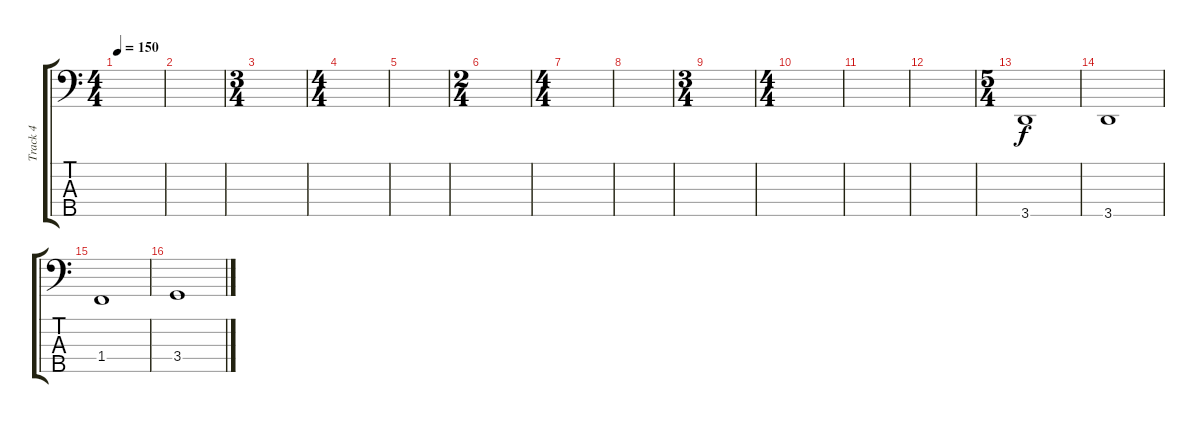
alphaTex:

\track ("Track 4" "Track 4") {instrument electricbassfinger}
\staff {score tabs}
\tuning (G2 D2 A1 E1 B0) {hide}
\ts (4 4)
\tempo 150
\clef f4
\ks c
|
|
\ts (3 4)
|
\ts (4 4)
|
|
\ts (2 4)
|
\ts (4 4)
|
|
\ts (3 4)
|
\ts (4 4)
|
|
|
\ts (5 4)
3.5.1 |
3.5.1 |
1.4.1 |
3.4.1
